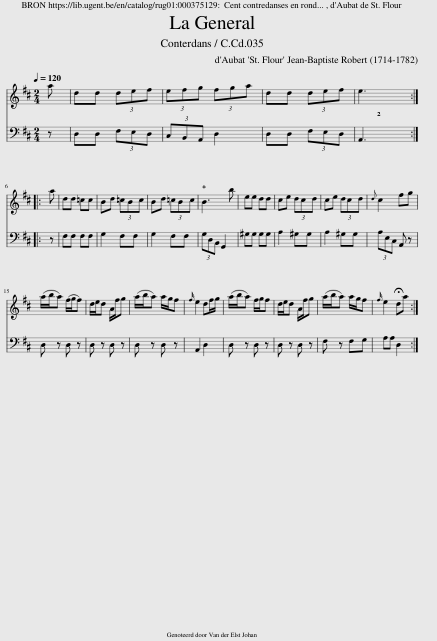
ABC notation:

X:1
%%score 1 2
L:1/8
Q:1/4=120
M:2/4
I:linebreak $
K:D
V:1 treble
V:2 bass
V:1
 a | dd (3def | (3efg (3fga | dd (3def | e3 ::$ %5
 a | dd =cc | Bd (3=cBc | Bd (3=cBc | !plus!B3 b | %10
 ee dd | ce (3dcd | ce (3dcd |{d} c2 fg |$ (a/b/a) (f/g/f) | %15
 d/e/d A/f/g | (a/b/a) a/g/f |{f} e2 df/g/ | (a/b/a) f/g/f | d/e/d A/f/g | %20
 (a/b/a) a/g/f |{f} e2 !fermata!da :| %22
V:2
 z | D,D, (3F,E,D, | (3C,B,,A,, D,2 | D,D, (3F,E,D, | A,,3 ::$ %5
 z | F,F, F,F, | G,2 F,F, | G,2 F,F, | (3G,D,B,, G,,2 | %10
 ^G,G, G,G, | A,2 ^G,G, | A,2 ^G,G, | (3A,E,C, A,, z |$ D, z D, z | %15
 D, z D, z | D, z D, z | A,,2 D,2 | D, z D, z | D, z D, z | %20
 F, z F,G, | A,A, D,2 :| %22
